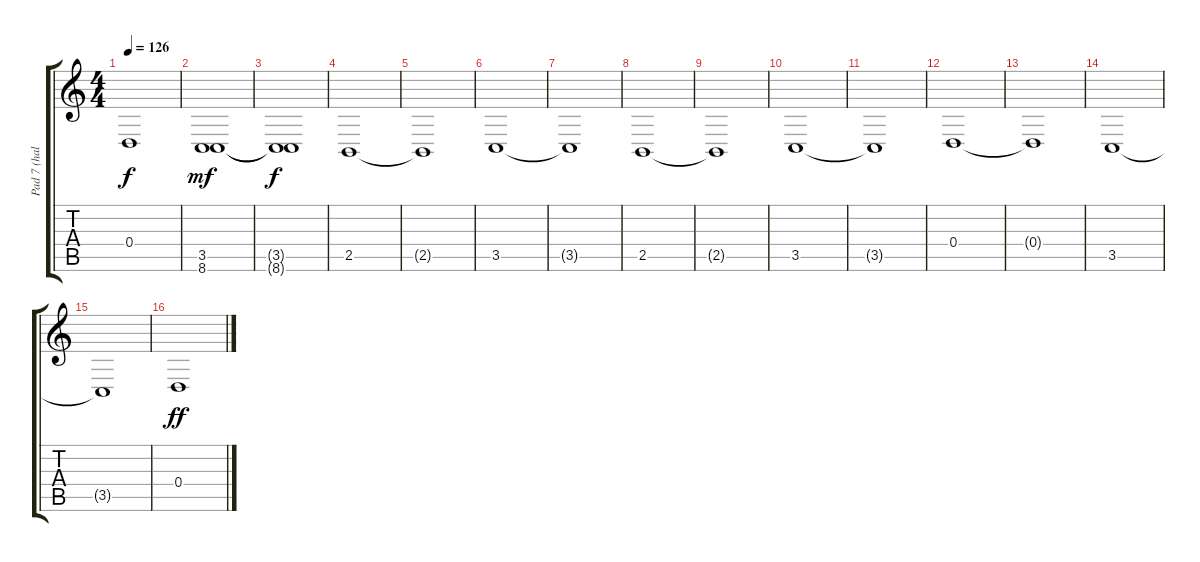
\track ("Pad 7 (halo)" "Pad 7 (hal") {instrument pad7halo}
\staff {score tabs}
\tuning (E4 B3 G3 D3 A2 E2) {hide}
\ts (4 4)
\tempo 126
\clef g2
\ks c
0.4{t}.1{dy f} |
(3.5 8.6).1{dy mf} |
(3.5{t} 8.6{t}).1{dy f} |
2.5.1 |
2.5{t}.1 |
3.5.1 |
3.5{t}.1 |
2.5.1 |
2.5{t}.1 |
3.5.1 |
3.5{t}.1 |
0.4.1 |
0.4{t}.1 |
3.5.1 |
3.5{t}.1 |
0.4.1{dy ff}
